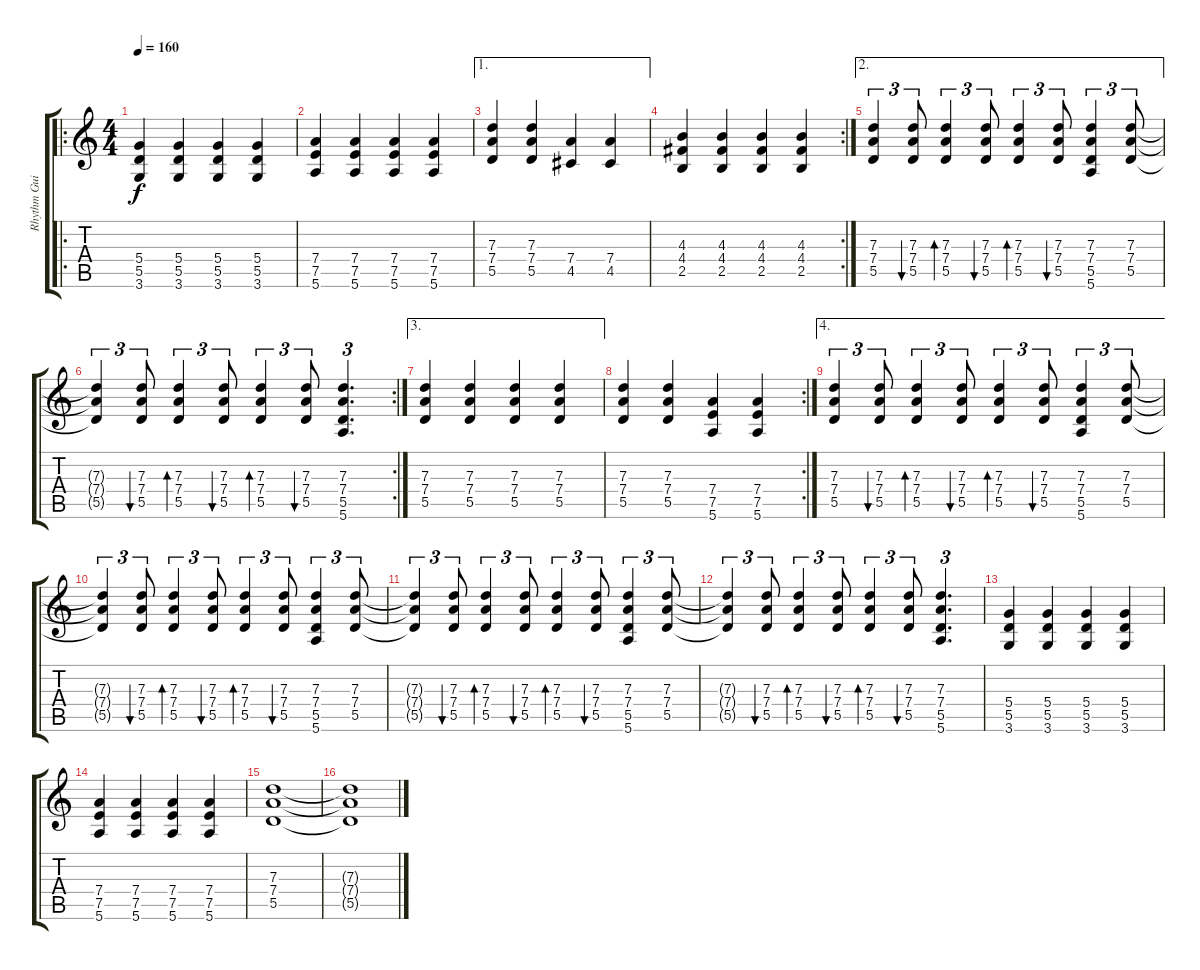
\track ("Rhythm Guitar" "Rhythm Gui") {instrument overdrivenguitar}
\staff {score tabs}
\tuning (E4 B3 G3 D3 A2 E2) {hide}
\ro
\ts (4 4)
\tempo 160
\clef g2
\ks c
(5.4 5.5 3.6).4{dy f} (5.4 5.5 3.6).4 (5.4 5.5 3.6).4 (5.4 5.5 3.6).4 |
(7.4 7.5 5.6).4 (7.4 7.5 5.6).4 (7.4 7.5 5.6).4 (7.4 7.5 5.6).4 |
\ae 1
(7.3 7.4 5.5).4 (7.3 7.4 5.5).4 (7.4 4.5).4 (7.4 4.5).4 |
\rc 2
(4.3 4.4 2.5).4 (4.3 4.4 2.5).4 (4.3 4.4 2.5).4 (4.3 4.4 2.5).4 |
\ae 2
(7.3 7.4 5.5).4{tu (3 2)} (7.3 7.4 5.5).8{tu (3 2) bu 60} (7.3 7.4 5.5).4{tu (3 2) bd 60} (7.3 7.4 5.5).8{tu (3 2) bu 60} (7.3 7.4 5.5).4{tu (3 2) bd 60} (7.3 7.4 5.5).8{tu (3 2) bu 60} (7.3 7.4 5.5 5.6).4{tu (3 2)} (7.3 7.4 5.5).8{tu (3 2)} |
\rc 2
(7.3{t} 7.4{t} 5.5{t}).4{tu (3 2)} (7.3 7.4 5.5).8{tu (3 2) bu 60} (7.3 7.4 5.5).4{tu (3 2) bd 60} (7.3 7.4 5.5).8{tu (3 2) bu 60} (7.3 7.4 5.5).4{tu (3 2) bd 60} (7.3 7.4 5.5).8{tu (3 2) bu 60} (7.3 7.4 5.5 5.6).4{d tu (3 2)} |
\ae 3
(7.3 7.4 5.5).4 (7.3 7.4 5.5).4 (7.3 7.4 5.5).4 (7.3 7.4 5.5).4 |
\rc 2
(7.3 7.4 5.5).4 (7.3 7.4 5.5).4 (7.4 7.5 5.6).4 (7.4 7.5 5.6).4 |
\ae 4
(7.3 7.4 5.5).4{tu (3 2)} (7.3 7.4 5.5).8{tu (3 2) bu 60} (7.3 7.4 5.5).4{tu (3 2) bd 60} (7.3 7.4 5.5).8{tu (3 2) bu 60} (7.3 7.4 5.5).4{tu (3 2) bd 60} (7.3 7.4 5.5).8{tu (3 2) bu 60} (7.3 7.4 5.5 5.6).4{tu (3 2)} (7.3 7.4 5.5).8{tu (3 2)} |
(7.3{t} 7.4{t} 5.5{t}).4{tu (3 2)} (7.3 7.4 5.5).8{tu (3 2) bu 60} (7.3 7.4 5.5).4{tu (3 2) bd 60} (7.3 7.4 5.5).8{tu (3 2) bu 60} (7.3 7.4 5.5).4{tu (3 2) bd 60} (7.3 7.4 5.5).8{tu (3 2) bu 60} (7.3 7.4 5.5 5.6).4{tu (3 2)} (7.3 7.4 5.5).8{tu (3 2)} |
(7.3{t} 7.4{t} 5.5{t}).4{tu (3 2)} (7.3 7.4 5.5).8{tu (3 2) bu 60} (7.3 7.4 5.5).4{tu (3 2) bd 60} (7.3 7.4 5.5).8{tu (3 2) bu 60} (7.3 7.4 5.5).4{tu (3 2) bd 60} (7.3 7.4 5.5).8{tu (3 2) bu 60} (7.3 7.4 5.5 5.6).4{tu (3 2)} (7.3 7.4 5.5).8{tu (3 2)} |
(7.3{t} 7.4{t} 5.5{t}).4{tu (3 2)} (7.3 7.4 5.5).8{tu (3 2) bu 60} (7.3 7.4 5.5).4{tu (3 2) bd 60} (7.3 7.4 5.5).8{tu (3 2) bu 60} (7.3 7.4 5.5).4{tu (3 2) bd 60} (7.3 7.4 5.5).8{tu (3 2) bu 60} (7.3 7.4 5.5 5.6).4{d tu (3 2)} |
(5.4 5.5 3.6).4 (5.4 5.5 3.6).4 (5.4 5.5 3.6).4 (5.4 5.5 3.6).4 |
(7.4 7.5 5.6).4 (7.4 7.5 5.6).4 (7.4 7.5 5.6).4 (7.4 7.5 5.6).4 |
(7.3 7.4 5.5).1{volume 0} |
(7.3{t} 7.4{t} 5.5{t}).1
